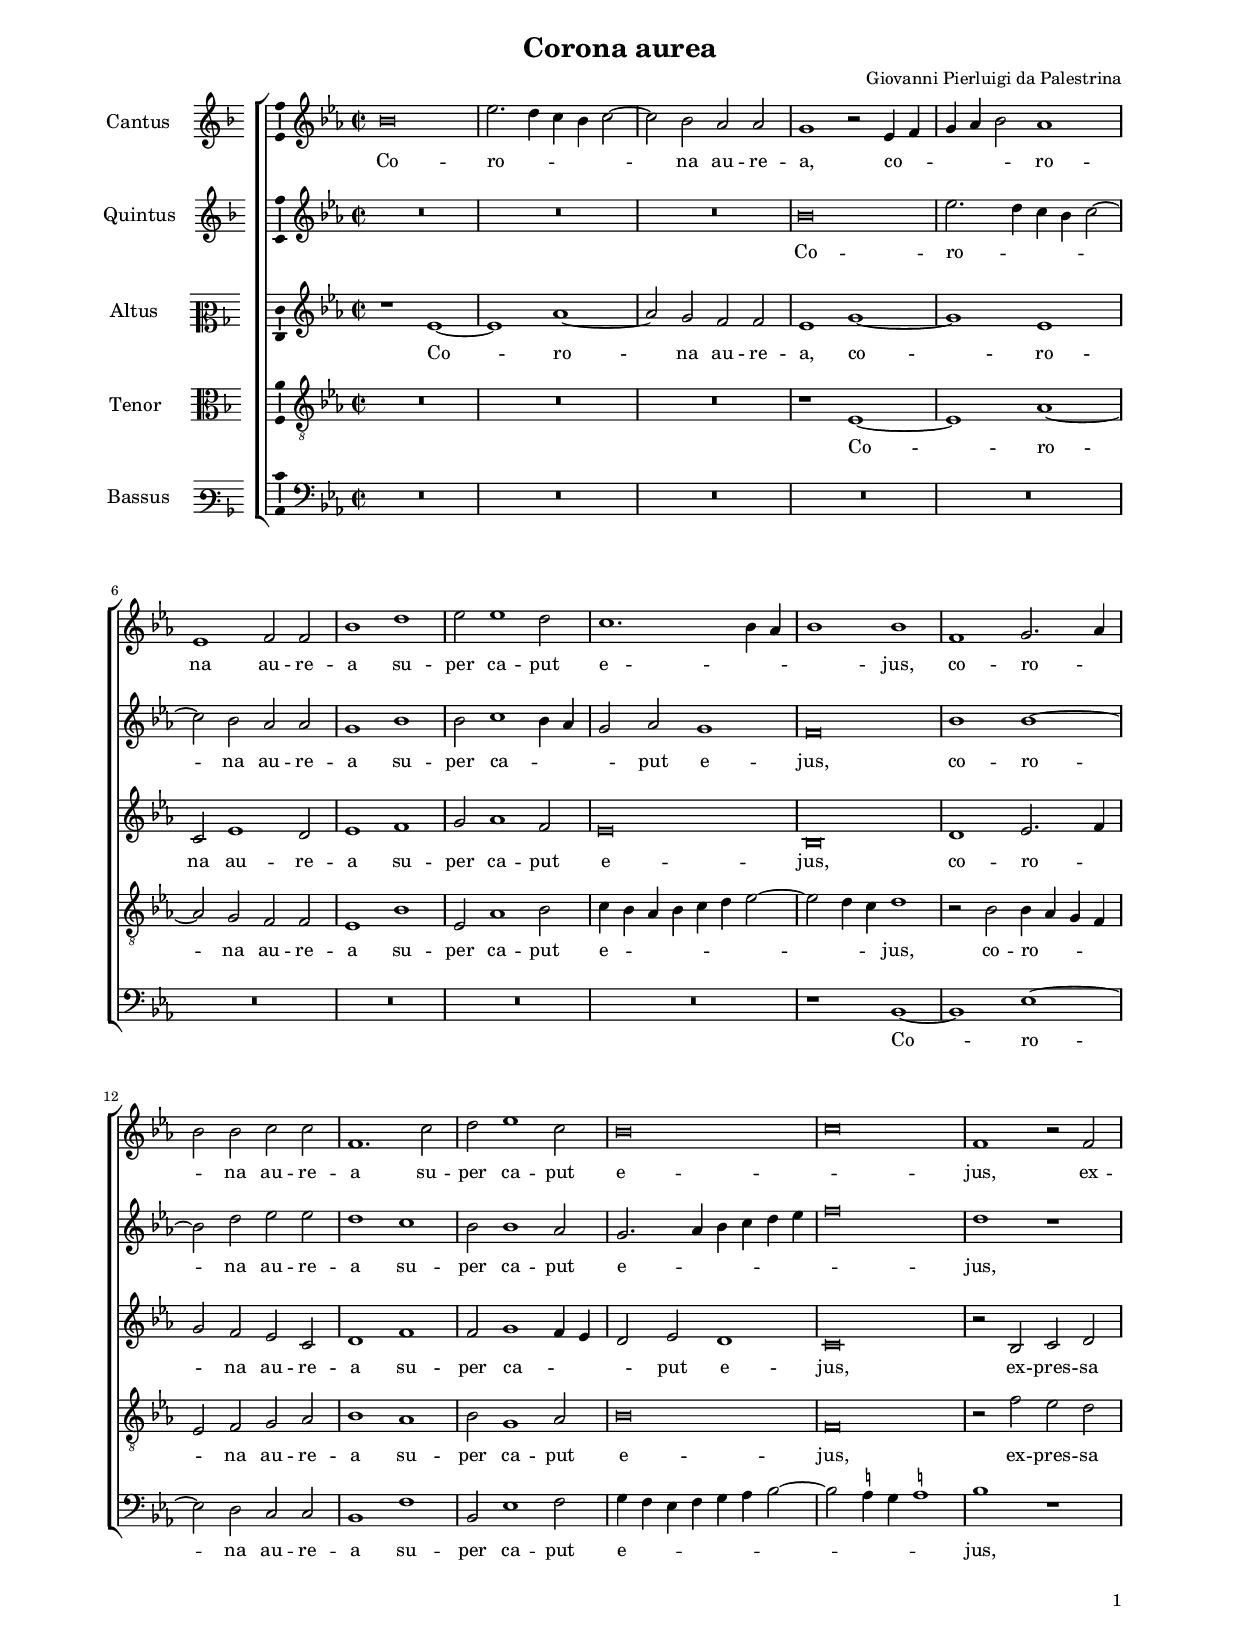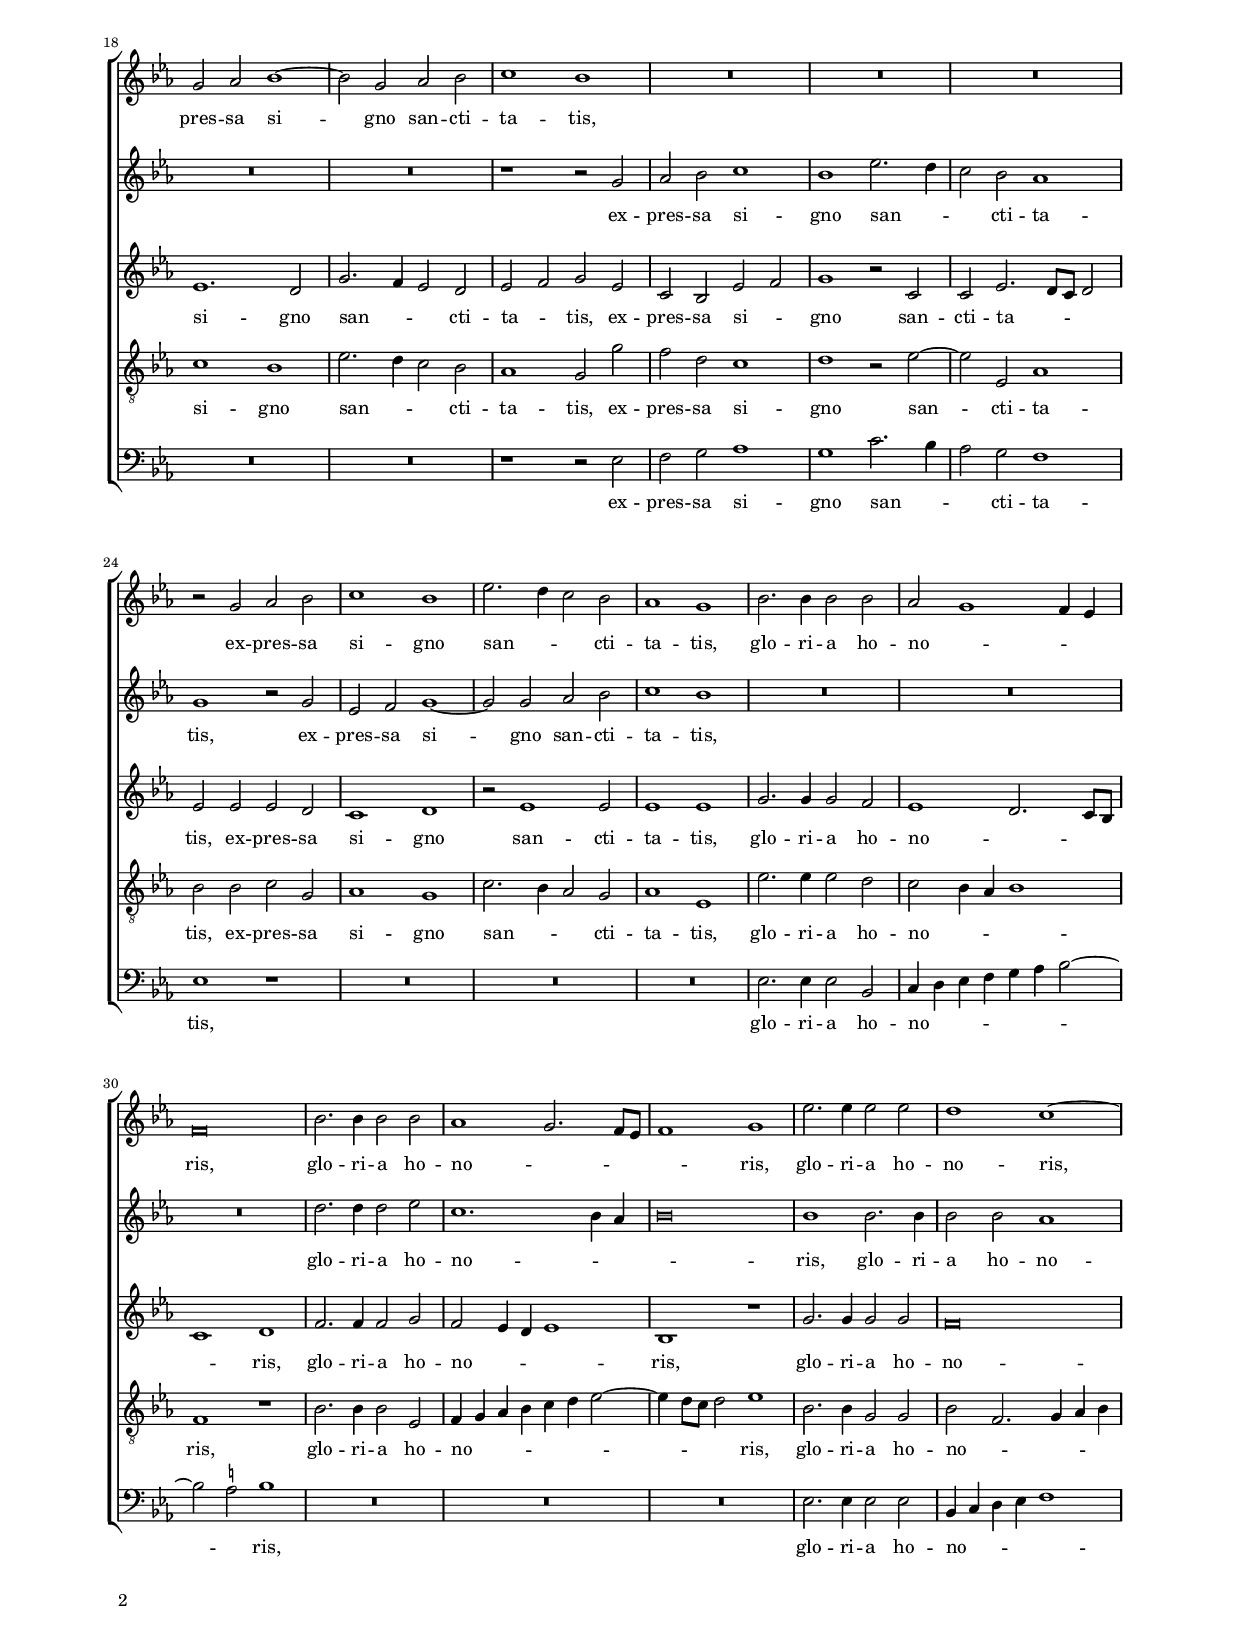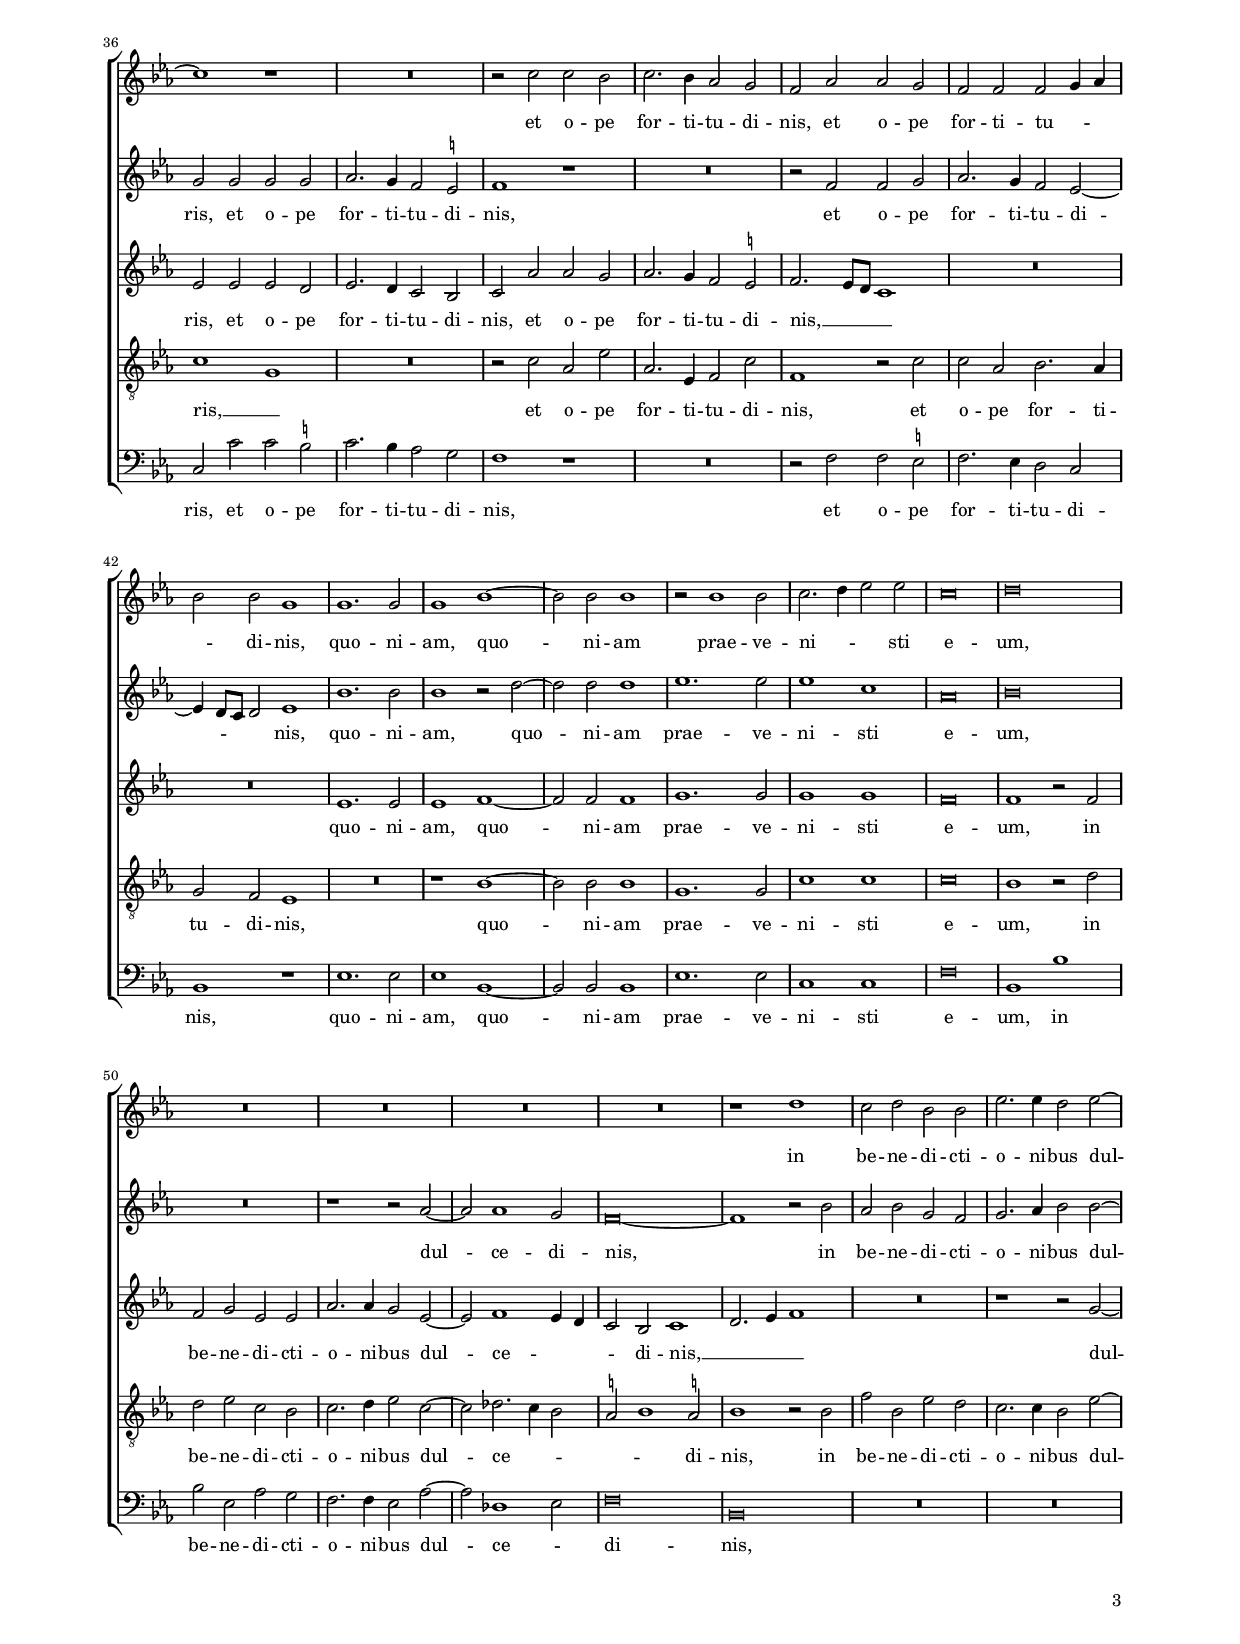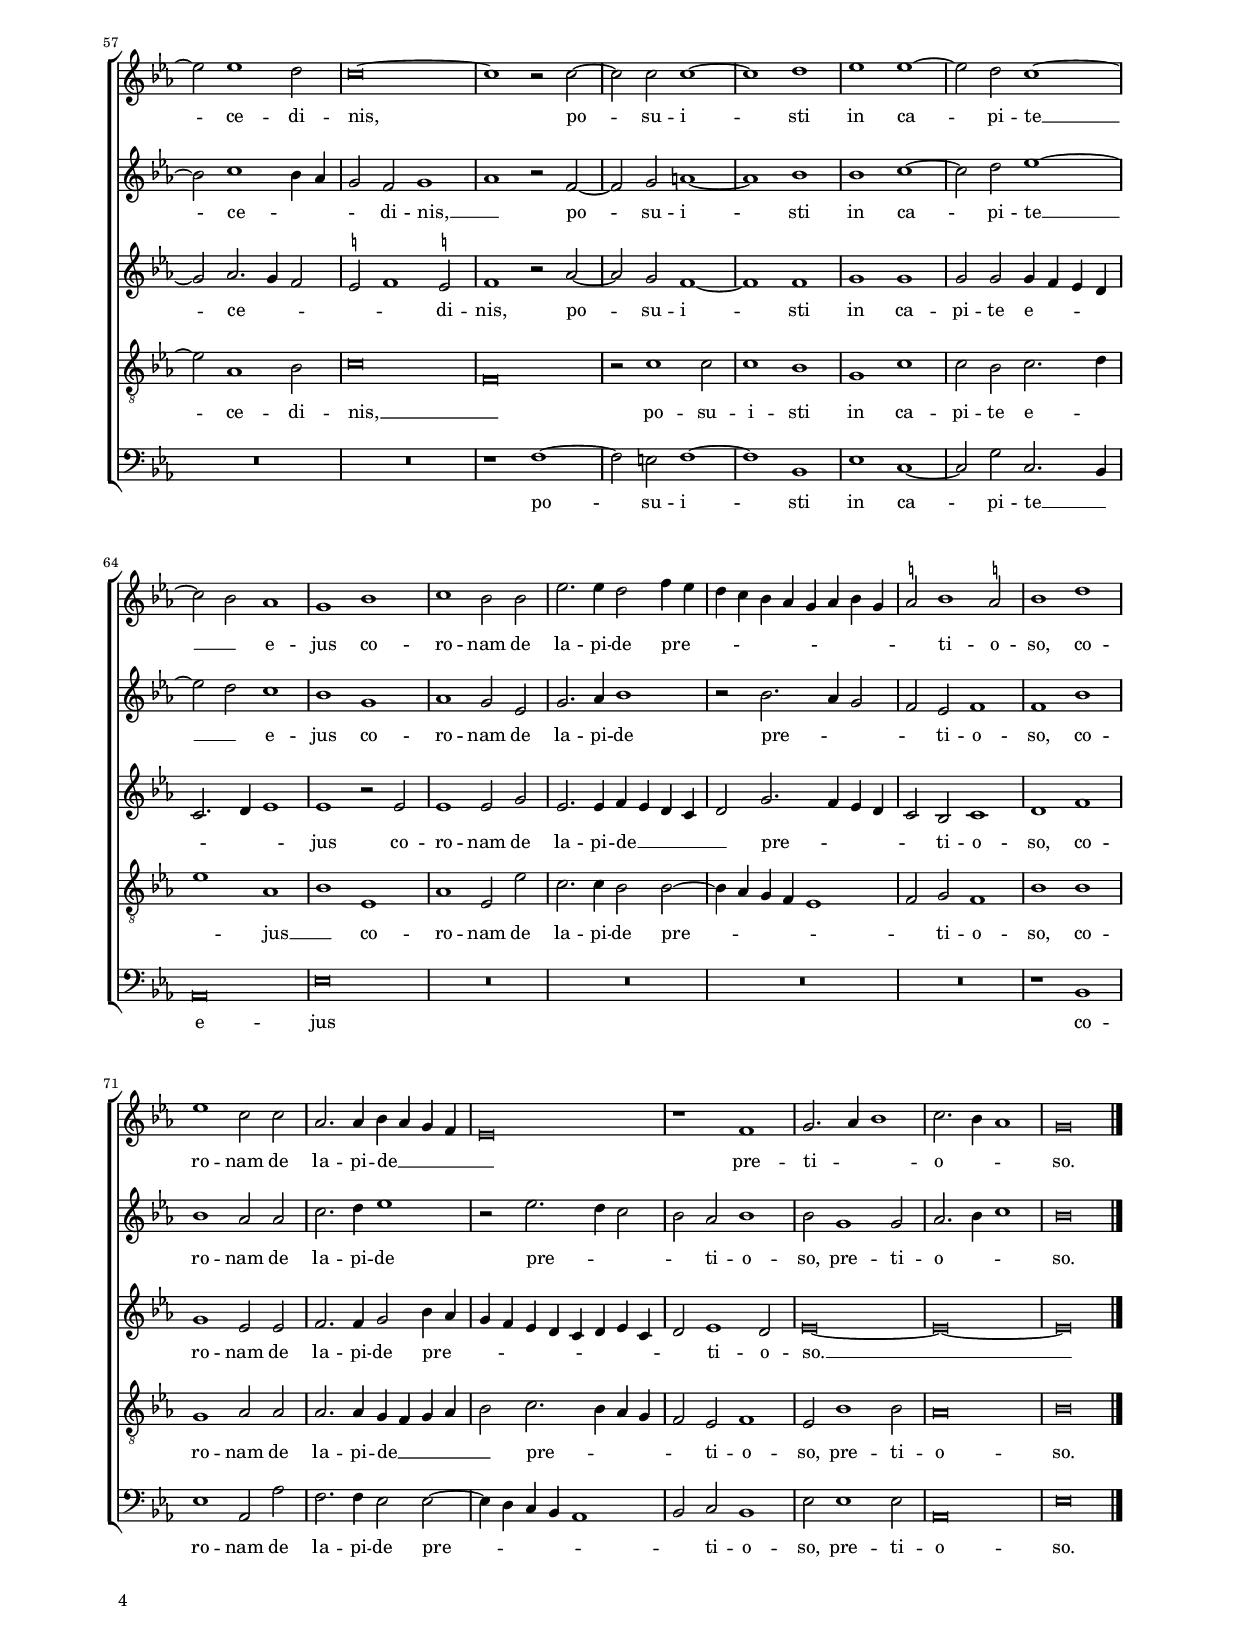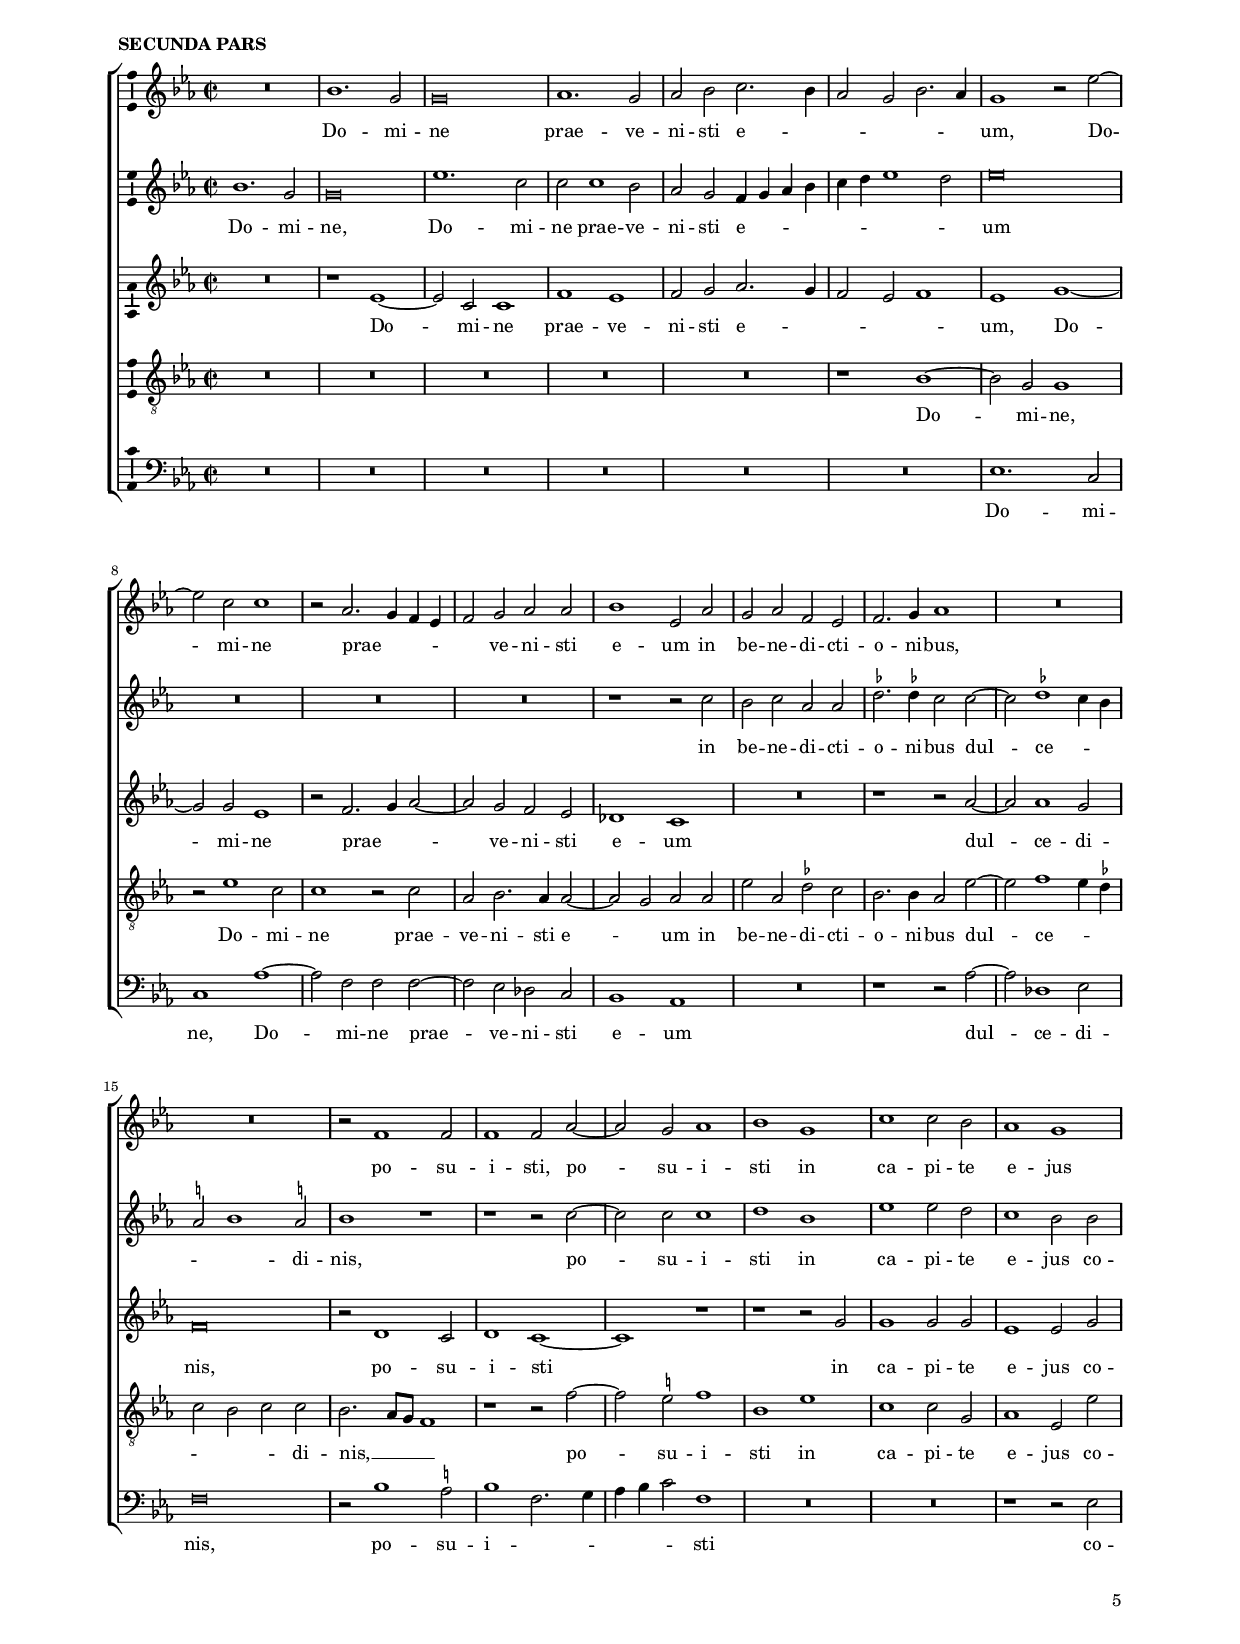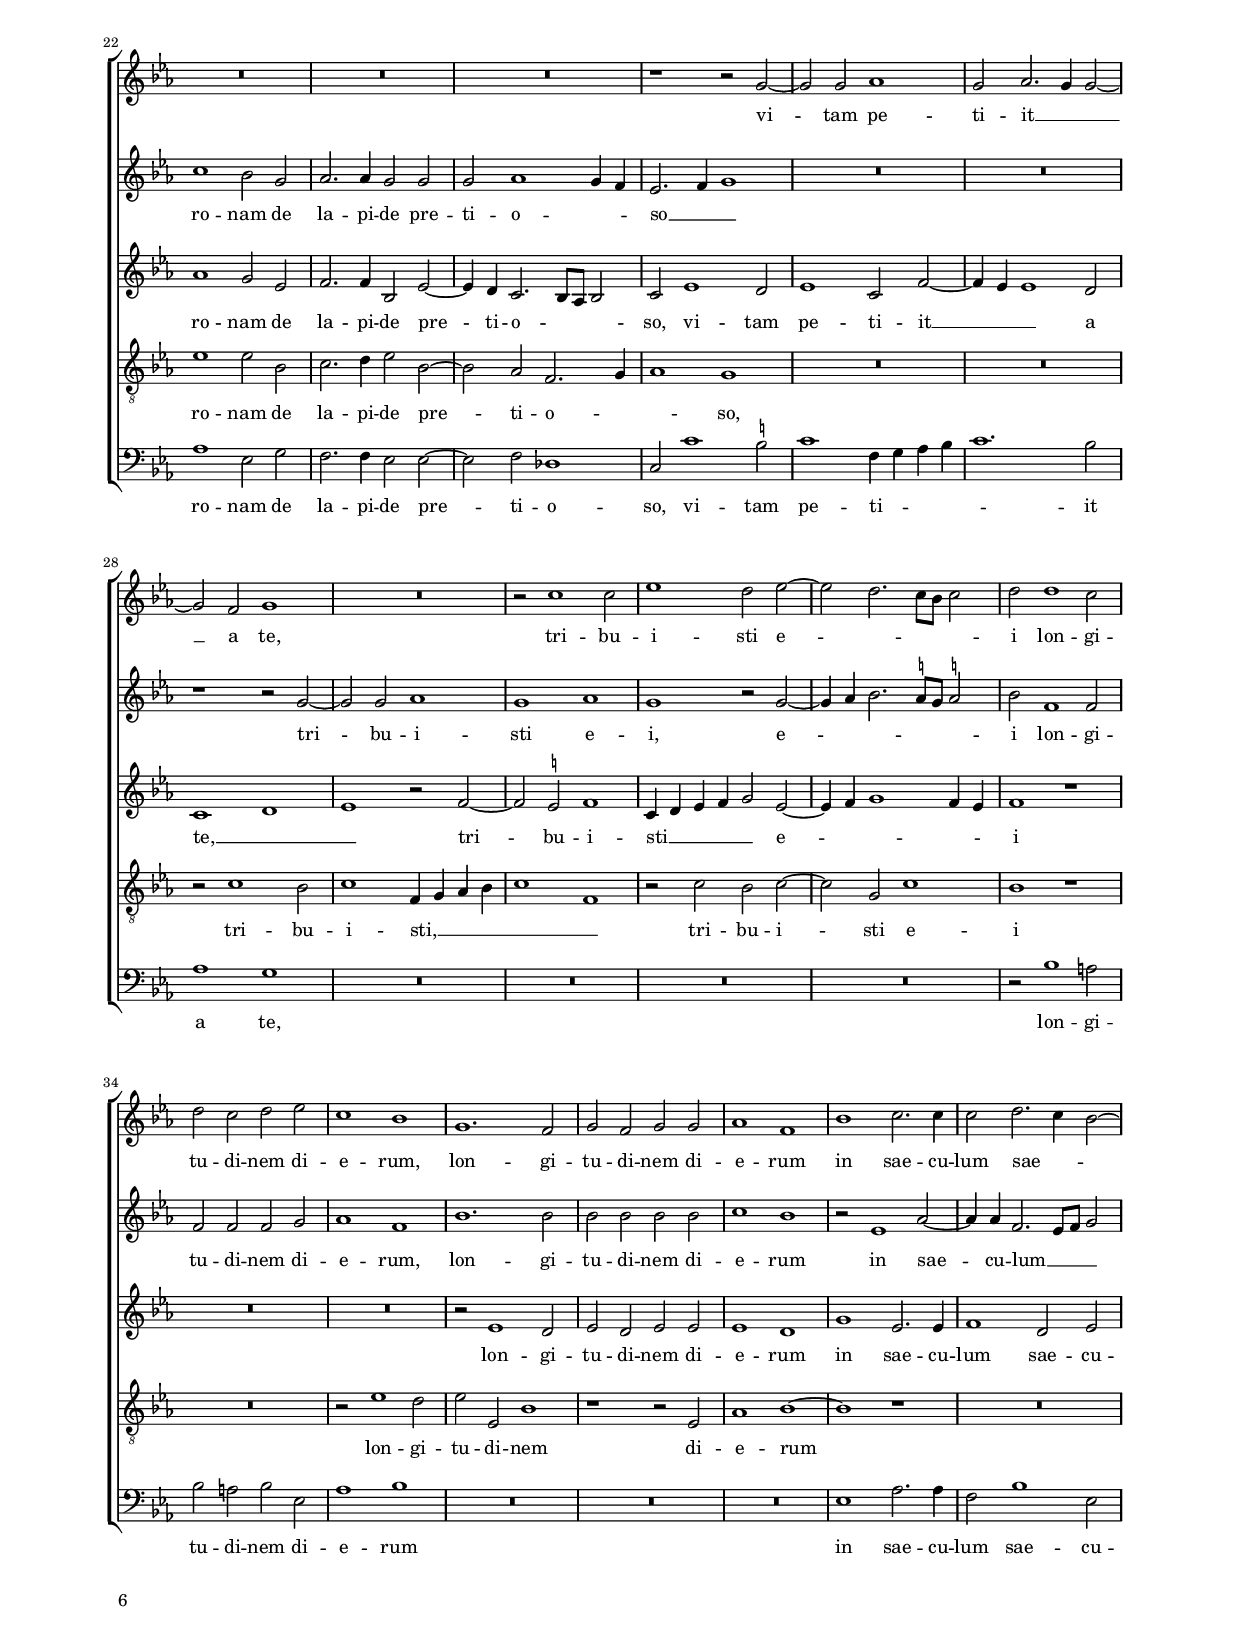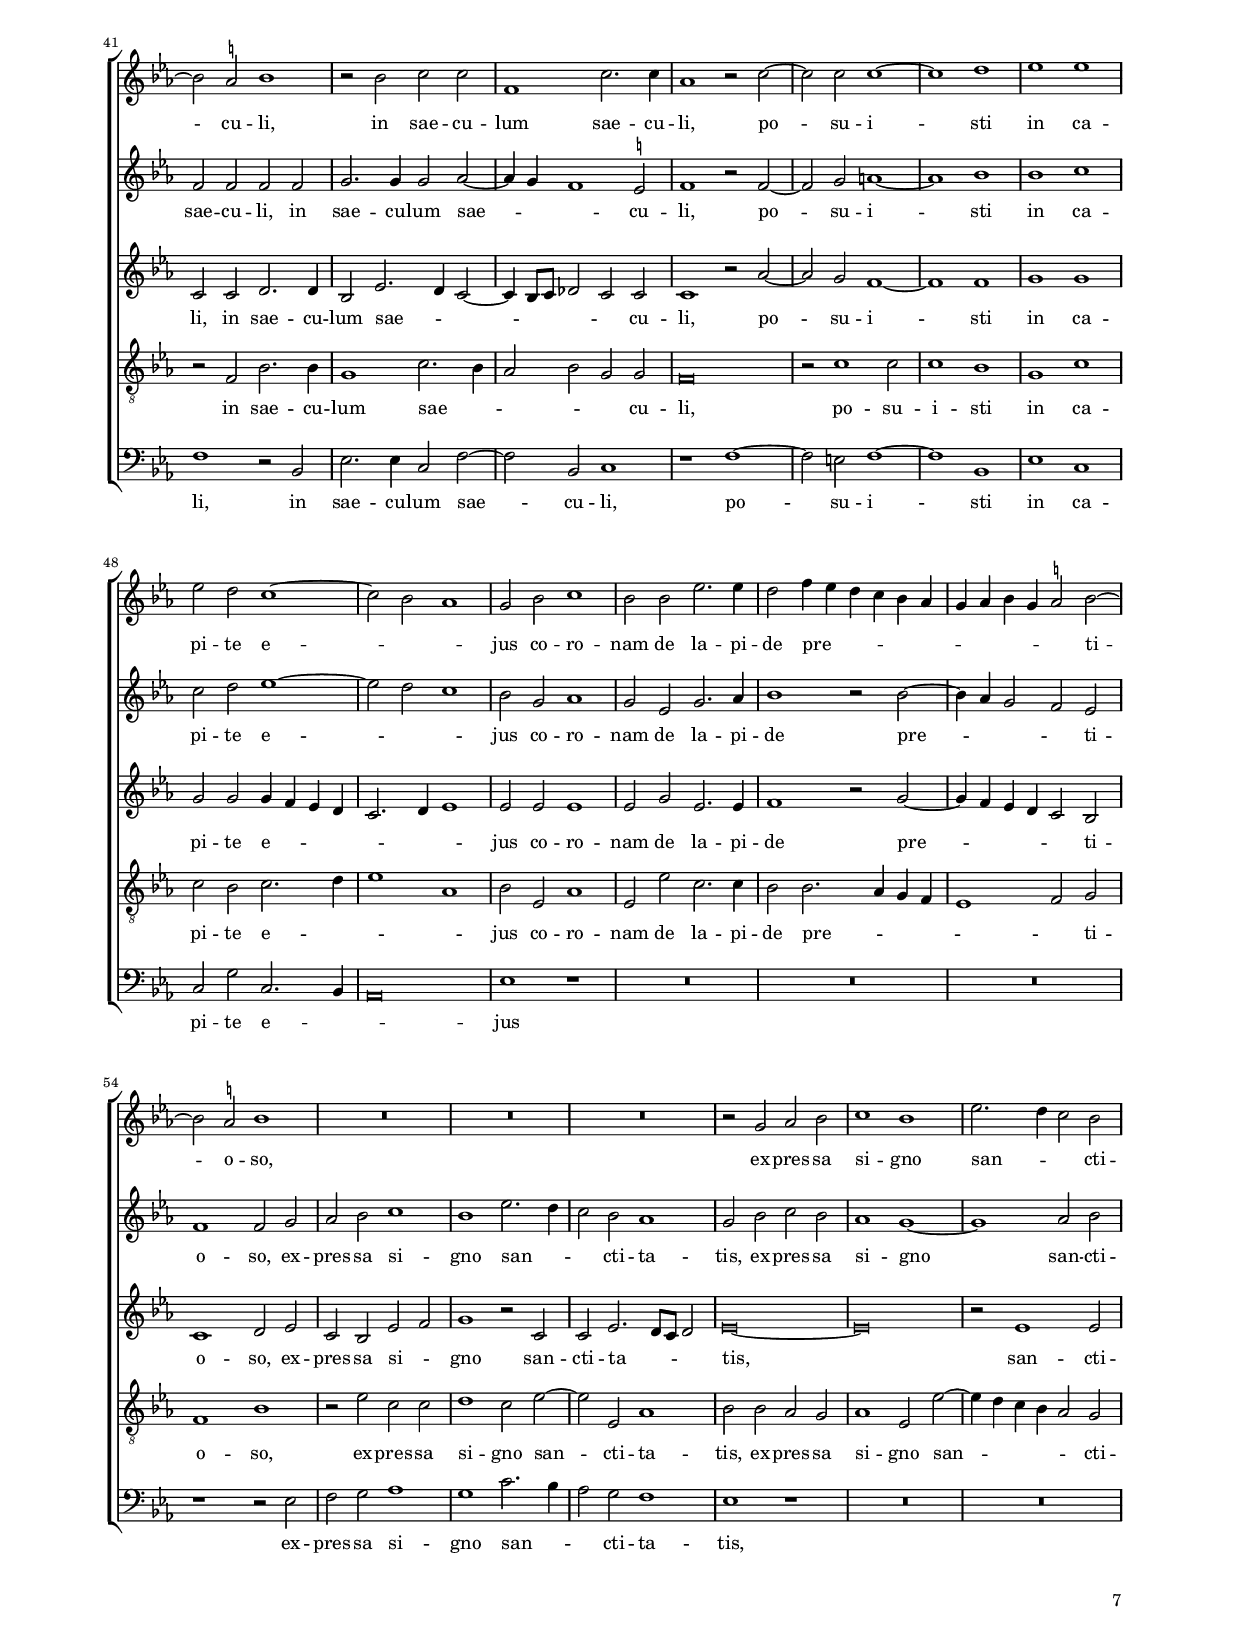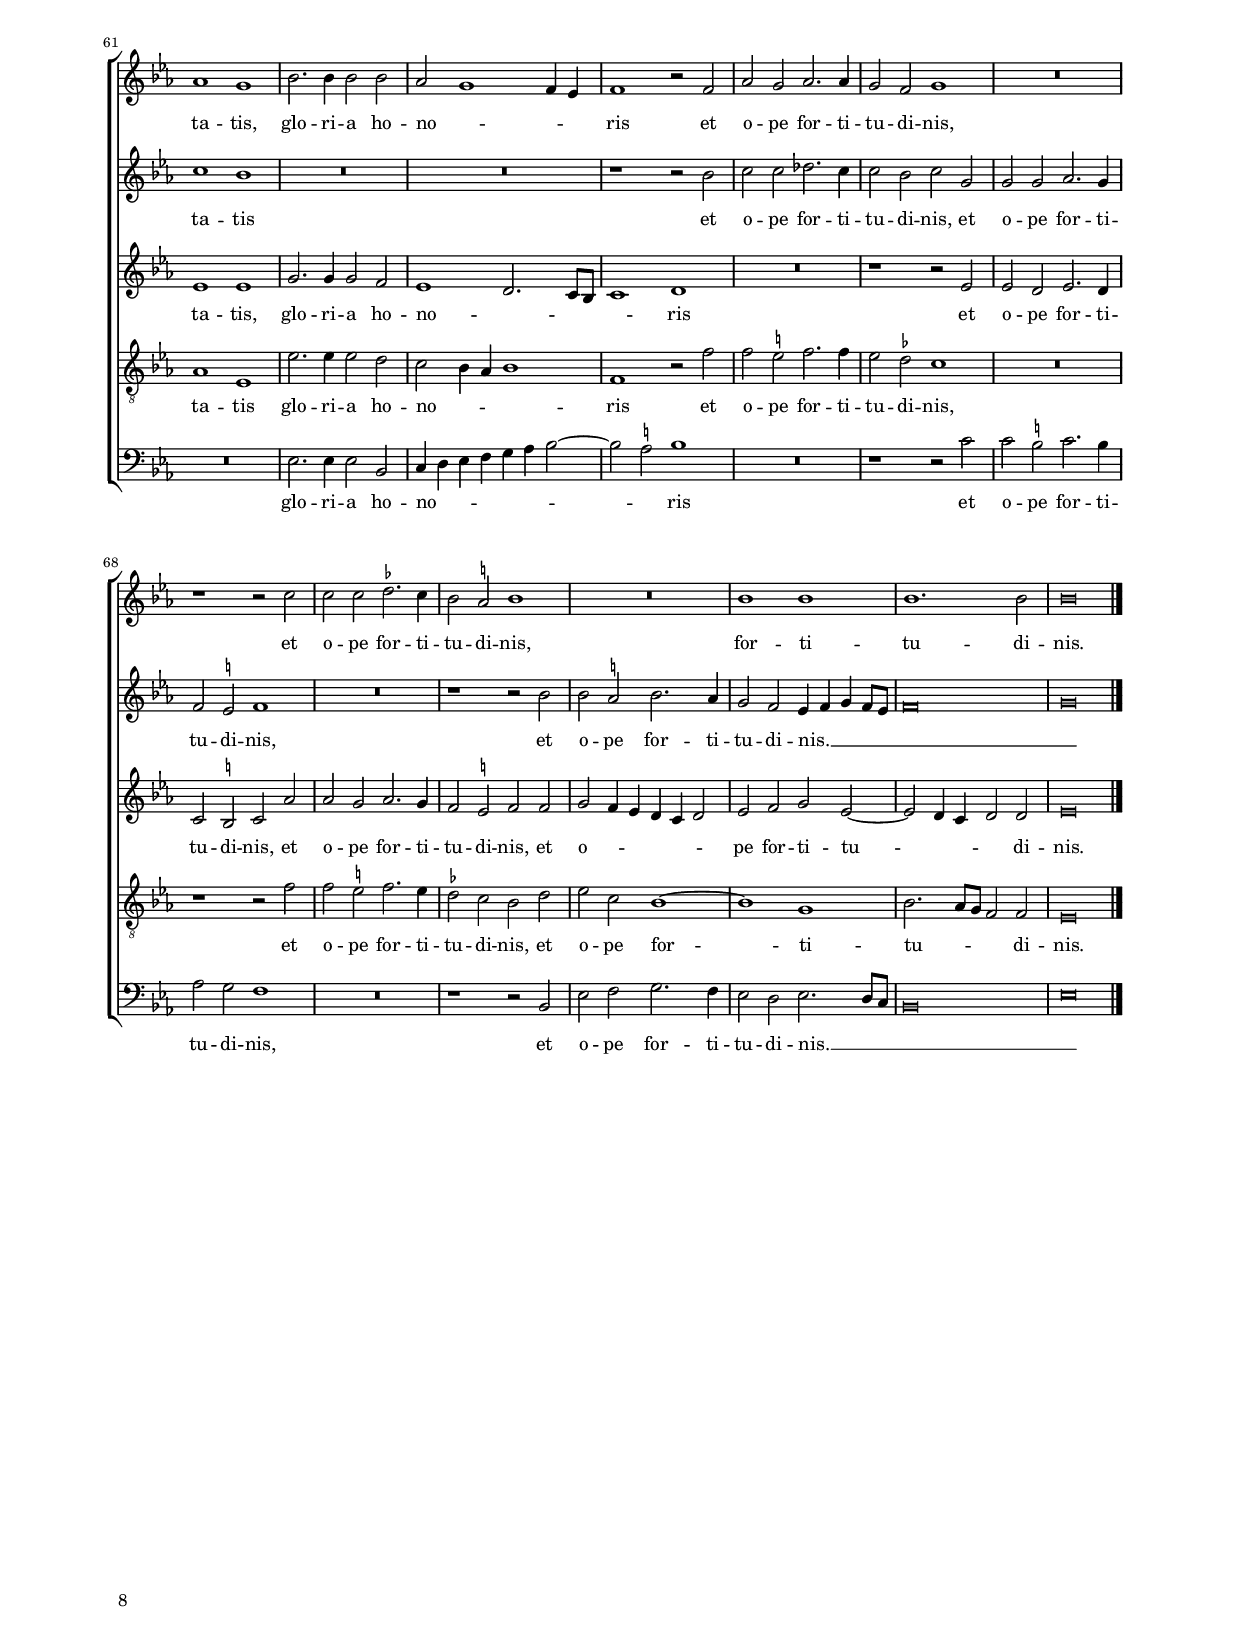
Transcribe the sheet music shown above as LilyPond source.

\header
{
  title="Corona aurea"
  composer="Giovanni Pierluigi da Palestrina"
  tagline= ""
}

\version "2.20.0"
\language deutsch
#(set-global-staff-size 15)
% #(set-default-paper-size "letter")
#(ly:set-option 'point-and-click #f)

	
	ficta = { \once \set suggestAccidentals = ##t }
	
	forget = #(define-music-function (music) (ly:music?) #{
		\accidentalStyle forget
		$music
		\accidentalStyle default
		#})

    

\paper
	{
	top-margin = 1.8 \cm
	bottom-margin = 1.2 \cm
	left-margin = 2 \cm
	right-margin = 2 \cm
	ragged-bottom = ##f
	ragged-last-bottom = ##t
	print-page-number = ##f
	score-system-spacing = #'((basic-distance . 16) (minimum-distance . 14) (padding . 5) (strechability . 150))
	system-system-spacing = #'((basic-distance . 16) (minimum-distance . 14) (padding . 5) (strechability . 150))
    oddFooterMarkup=\markup   \fill-line { "" \fromproperty #'page:page-number-string }
    evenFooterMarkup=\markup  \fill-line { \fromproperty #'page:page-number-string "" }
    last-bottom-spacing = #'((basic-distance . 12) (minimum-distance . 7) (padding . 4))
%	systems-per-page = 3
%	page-count = 6
%	min-systems-per-page = 3
	}

global = {
    % \set Staff.autoBeaming = ##f
	\key f \major
	\time 2/2 \set Score.measureLength = #(ly:make-moment 2/1)
    \set Score.tempoHideNote = ##t
    \tempo 2 = 90
    \skip 1*2*77 \bar "|."
	}
	

incipitcantus = \markup { \score {
	{
	\set Staff.instrumentName = \markup { \fontsize #1 "Cantus" }
	\key f \major
	\clef violin
	s4 \bar ""
	}
	\layout  {
	raggedright = ##t
	indent = 1.8 \cm
	line-width = 2.5 \cm
	\context { \Staff \remove Time_signature_engraver }
	\override Staff.Clef.Y-extent = #'(0 . 0)
	}} \hspace #1 }

    
incipitquintus = \markup { \score {
	{
	\set Staff.instrumentName = \markup { \fontsize #1 "Quintus" }
	\key f \major
	\clef violin
	s4 \bar ""
	}
	\layout  {
	raggedright = ##t
	indent = 1.8 \cm
	line-width = 2.5 \cm
	\context { \Staff \remove Time_signature_engraver }
	\override Staff.Clef.Y-extent = #'(0 . 0)
	}} \hspace #1 }      
      
      
incipitaltus = \markup { \score {
	{
	\set Staff.instrumentName = \markup { \fontsize #1 "Altus" }
	\key f \major
	\clef mezzosoprano
	s4 \bar ""
	}
	\layout  {
	raggedright = ##t
	indent = 1.8 \cm
	line-width = 2.5 \cm
	\context { \Staff \remove Time_signature_engraver }
	\override Staff.Clef.Y-extent = #'(0 . 0)
	}} \hspace #1 }


incipittenor = \markup { \score {
	{
	\set Staff.instrumentName = \markup { \fontsize #1 "Tenor" }
	\key f \major
	\clef alto
	s4 \bar ""
	}
	\layout  {
	raggedright = ##t
	indent = 1.8 \cm
	line-width = 2.5 \cm
	\context { \Staff \remove Time_signature_engraver }
	\override Staff.Clef.Y-extent = #'(0 . 0)
	}} \hspace #1 }
      
      
incipitbassus = \markup { \score {
	{
	\set Staff.instrumentName = \markup { \fontsize #1 "Bassus" }
	\key f \major
	\clef varbaritone
	s4 \bar ""
	}
	\layout  {
	raggedright = ##t
	indent = 1.8 \cm
	line-width = 2.5 \cm
	\context { \Staff \remove Time_signature_engraver }
	\override Staff.Clef.Y-extent = #'(0 . 0)
	}} \hspace #1 }


cantus =  \relative c''
	{
	c\breve
	f2. e4 d c d2~
	d2 c b b
	a1 r2 f4 g
%5
	a4 b c2 b1 |
	f1 g2 g
	c1 e
	f2 f1 e2
	d1. c4 b
%10
	c1 c |
	g1 a2. b4
	c2 c d d
	g,1. d'2
	e2 f1 d2
%15
	c\breve |
	d\breve
	g,1 r2 g
	a2 b c1~
	c2 a b c
%20
	d1 c |
	R\breve
	R\breve
	R\breve
	r2 a b c
%25
	d1 c |
	f2. e4 d2 c
	b1 a
	c2. c4 c2 c
	b2 a1 g4 f
%30
	g\breve |
	c2. c4 c2 c
	b1 a2. g8 f
	g1 a
	f'2. f4 f2 f
%35
	e1 d~ |
	d1 r
	R\breve
	r2 d d c
	d2. c4 b2 a
%40
	g2 b b a |
	g2 g g a4 b
	c2 c a1
	a1. a2
	a1 c~
%45
	c2 c c1 |
	r2 c1 c2
	d2. e4 f2 f
	d\breve
	e\breve
%50
	R\breve |
	R\breve
	R\breve
	R\breve
	r1 e
%55
	d2 e c c |
	f2. f4 e2 f~
	f2 f1 e2
	d\breve~
	d1 r2 d~
%60
	d2 d d1~ |
	d1 e
	f1 f~
	f2 e d1~
	d2 c b1
%65
	a1 c |
	d1 c2 c
	f2. f4 e2 g4 f
	e4 d c b a b c a
	\ficta h2 c1 \ficta h!2
%70
	c1 e |
	f1 d2 d
	b2. b4 c b a g
	f\breve
	r1 g
%75
	a2. b4 c1 |
	d2. c4 b1
	a\breve |
	}


quintus =  \relative c''
    {
	R\breve
	R\breve
	R\breve
	c\breve
%5
	f2. e4 d c d2~ |
	d2 c b b
	a1 c
	c2 d1 c4 b
	a2 b a1
%10
	g\breve |
	c1 c~
	c2 e f f
	e1 d
	c2 c1 b2
%15
	a2. b4 c d e f |
	g\breve
	e1 r
	R\breve
	R\breve
%20
	r1 r2 a, |
	b2 c d1
	c1 f2. e4
	d2 c b1
	a1 r2 a
%25
	f2 g a1~ |
	a2 a b c
	d1 c
	R\breve
	R\breve
%30
	R\breve |
	e2. e4 e2 f
	d1. c4 b
	c\breve
	c1 c2. c4
%35
	c2 c b1 |
	a2 a a a
	b2. a4 g2 \ficta fis
	g1 r
	R\breve
%40
	r2 g g a |
	b2. a4 g2 f~
	f4 e8 d e2 f1
	c'1. c2
	c1 r2 e~
%45
	e2 e e1 |
	f1. f2
	f1 d
	b\breve
	c\breve
%50
	R\breve |
	r1 r2 b~
	b2 b1 a2
	g\breve~
	g1 r2 c
%55
	b c a g |
	 a2. b4 c2 c~
	c2 d1 c4 b
	a2 g a1
	b1 r2 g~
%60
	g2 a h1~ |
	h1 c
	c1 d~
	d2 e f1~
	f2 e d1
%65
	c1 a |
	b1 a2 f
	a2. b4 c1
	r2 c2. b4 a2
	g2 f g1
%70
	g1 c |
	c1 b2 b
	d2. e4 f1
	r2 f2. e4 d2
	c2 b c1
%75
	c2 a1 a2 |
	b2. c4 d1
	c\breve |
	}


altus =  \relative c'
	{
	r1 f~
	f1 b~
	b2 a g g
	f1 a~
%5
	a1 f |
	d2 f1 e2
	f1 g
	a2 b1 g2
	f\breve
%10
	c\breve |
	e1 f2. g4
	a2 g f d
	e1 g
	g2 a1 g4 f
%15
	e2 f e1 |
	d\breve
	r2 c d e
	f1. e2
	a2. g4 f2 e
%20
	f2 g a f |
	d2 c f g
	a1 r2 d,
	d2 f2. e8 d e2
	f2 f f e
%25
	d1 e |
	r2 f1 f2
	f1 f
	a2. a4 a2 g
	f1 e2. d8 c
%30
	d1 e |
	g2. g4 g2 a
	g2 f4 e f1
	c1 r
	a'2. a4 a2 a
%35
	g\breve |
	f2 f f e
	f2. e4 d2 c
	d2 b' b a
	b2. a4 g2 \ficta fis
%40
	g2. f8 e d1 |
	R\breve
	R\breve
	f1. f2
	f1 g~
%45
	g2 g g1 |
	a1. a2
	a1 a
	g\breve
	g1 r2 g
%50
	g2 a f f |
	b2. b4 a2 f~
	f2 g1 f4 e
	d2 c d1
	e2. f4 g1
%55
	R\breve |
	r1 r2 a~
	a2 b2. a4 g2
	\ficta fis2 g1 \ficta fis!2
	g1 r2 b~
%60
	b2 a g1~ |
	g1 g
	a1 a
	a2 a a4 g f e
	d2. e4 f1
%65
	f1 r2 f |
	f1 f2 a
	f2. f4 g f e d
	e2 a2. g4 f e
	d2 c d1
%70
	e1 g |
	a1 f2 f
	g2. g4 a2 c4 b
	a4 g f e d e f d
	e2 f1 e2
%75
	f\breve~ |
	f\breve~
	f\breve |
	}


tenor  =  \relative c'
	{
	R\breve
	R\breve
	R\breve
	r1 f,~
%5
	f1 b~ |
	b2 a g g
	f1 c'
	f,2 b1 c2
	d4 c b c d e f2~
%10
	f2 e4 d e1 |
	r2 c c4 b a g
	f2 g a b
	c1 b
	c2 a1 b2
%15
	c\breve |
	g\breve
	r2 g' f e
	d1 c
	f2. e4 d2 c
%20
	b1 a2 a' |
	g2 e d1
	e1 r2 f~
	f2 f, b1
	c2 c d a
%25
	b1 a |
	d2. c4 b2 a
	b1 f
	f'2. f4 f2 e
	d2 c4 b c1
%30
	g1 r |
	c2. c4 c2 f,
	g4 a b c d e f2~
	f4 e8 d e2 f1
	c2. c4 a2 a
%35
	c2 g2. a4 b c |
	d1 a
	R\breve
	r2 d b f'
	b,2. f4 g2 d'
%40
	g,1 r2 d' |
	d2 b c2. b4
	a2 g f1
	R\breve
	r1 c'~
%45
	c2 c c1 |
	a1. a2
	d1 d
	d\breve
	c1 r2 e
%50
	e2 f d c |
	d2. e4 f2 d~
	d2 es2. d4 c2
	\ficta h2 c1 \ficta h!2
	c1 r2 c
%55
	g'2 c, f e |
	d2. d4 c2 f~
	f2 b,1 c2
	d\breve
	g,\breve
%60
	r2 d'1 d2 |
	d1 c
	a1 d
	d2 c d2. e4
	f1 b,
%65
	c1 f, |
	b1 f2 f'
	d2. d4 c2 c~
	c4 b a g f1
	g2 a g1
%70
	c1 c |
	a1 b2 b
	b2. b4 a g a b
	c2 d2. c4 b a
	g2 f g1
%75
	f2 c'1 c2 |
	b\breve
	c\breve |
	}


bassus  =  \relative c
	{
	R\breve
	R\breve
	R\breve
	R\breve
%5
	R\breve |
	R\breve
	R\breve
	R\breve
	R\breve
%10
	r1 c~ |
	c1 f~
	f2 e d d
	c1 g'
	c,2 f1 g2
%15
	a4 g f g a b c2~ |
	c2 \ficta h4 a \ficta h!1
	c1 r
	R\breve
	R\breve
%20
	r1 r2 f, |
	g2 a b1
	a1 d2. c4
	b2 a g1
	f1 r
%25
	R\breve |
	R\breve
	R\breve
	f2. f4 f2 c
	d4 e f g a b c2~
%30
	c2 \ficta h c1 |
	R\breve
	R\breve
	R\breve
	f,2. f4 f2 f
%35
	c4 d e f g1 |
	d2 d' d \ficta cis
	d2. c4 b2 a
	g1 r
	R\breve
%40
	r2 g g \ficta fis |
	g2. f4 e2 d
	c1 r
	f1. f2
	f1 c~
%45
	c2 c c1 |
	f1. f2
	d1 d
	g\breve
	c,1 c'
%50
	c2 f, b a |
	g2. g4 f2 b~
	b2 es,1 f2
	g\breve
	c,\breve
%55
	R\breve |
	R\breve
	R\breve
	R\breve
	r1 g'~
%60
	g2 fis g1~ |
	g1 c,
	f1 d~
	d2 a' d,2. c4
	b\breve
%65
	f'\breve |
	R\breve
	R\breve
	R\breve
	R\breve
%70
	r1 c |
	f1 b,2 b'
	g2. g4 f2 f~
	f4 e d c b1
	c2 d c1
%75
	f2 f1 f2 |
	b,\breve
	f'\breve |
	}


lyricscantus = \lyricmode {
	Co -- ro -- _ _ _ _ na au -- re -- a,
    co -- _ _ _ _ ro -- na au -- re -- a
    su -- per ca -- put e -- _ _ _ jus,
    co -- ro -- _ _ na au -- re -- a
    su -- per ca -- put e -- _ jus,
    ex -- pres -- sa si -- gno san -- cti -- ta -- tis,
    ex -- pres -- sa si -- gno san -- _ _ cti -- ta -- tis,
    glo -- ri -- a ho -- no -- _ _ _ ris,
    glo -- ri -- a ho -- no -- _ _ _ _ ris,
    glo -- ri -- a ho -- no -- ris,
    et o -- pe for -- ti -- tu -- di -- nis,
    et o -- pe for -- ti -- tu -- _ _ _ di -- nis,
    quo -- ni -- am,
    quo -- ni -- am
    prae -- ve -- ni -- _ _ sti e -- um,
    in be -- ne -- di -- cti -- o -- ni -- bus dul -- ce -- di -- nis,
    po -- su -- i -- sti in ca -- pi -- te __ _ e -- jus 
    co -- ro -- nam de la -- pi -- de pre -- _ _ _ _ _ _ _ _ _ _ ti -- o -- so,
    co -- ro -- nam de la -- pi -- de __ _ _ _ _ pre -- ti -- _ _ o -- _ _ so.
	}


lyricsquintus = \lyricmode {
	Co -- ro -- _ _ _ _ na au -- re -- a
    su -- per ca -- _ _ _ put e -- jus,
    co -- ro -- na au -- re -- a
    su -- per ca -- put e -- _ _ _ _ _ _ jus,
    ex -- pres -- sa si -- gno san -- _ _ cti -- ta -- tis,
    ex -- pres -- sa si -- gno san -- cti -- ta -- tis,
    glo -- ri -- a ho -- no -- _ _ _ ris,
    glo -- ri -- a ho -- no -- ris,
    et o -- pe for -- ti -- tu -- di -- nis,
    et o -- pe for -- ti -- tu -- di -- _ _ _ nis,
    quo -- ni -- am,
    quo -- ni -- am
    prae -- ve -- ni -- sti e -- um,
    dul -- ce -- di -- nis,
    in be -- ne -- di -- cti -- o -- ni -- bus dul -- ce -- _ _ _ di -- nis, __ _
    po -- su -- i -- sti in ca -- pi -- te __ _ e -- jus 
    co -- ro -- nam de la -- pi -- de pre -- _ _ _ ti -- o -- so,
    co -- ro -- nam de la -- pi -- de pre -- _ _ _ ti -- o -- so,
    pre -- ti -- o -- _ _ so.
	}


lyricsaltus = \lyricmode {
	Co -- ro -- na au -- re -- a,
    co -- ro -- na au -- re -- a
    su -- per ca -- put e -- jus,
    co -- ro -- _ _ na au -- re -- a
    su -- per ca -- _ _ _ put e -- jus,
    ex -- pres -- sa si -- gno san -- _ _ cti -- ta -- _ tis,
    ex -- pres -- sa si -- _ gno san -- cti -- ta -- _ _ _ tis,
    ex -- pres -- sa si -- gno san -- cti -- ta -- tis,
    glo -- ri -- a ho -- no -- _ _ _ _ ris,
    glo -- ri -- a ho -- no -- _ _ _ ris,
    glo -- ri -- a ho -- no -- ris,
    et o -- pe for -- ti -- tu -- di -- nis,
    et o -- pe for -- ti -- tu -- di -- nis, __ _ _ _
    quo -- ni -- am,
    quo -- ni -- am
    prae -- ve -- ni -- sti e -- um,
    in be -- ne -- di -- cti -- o -- ni -- bus dul -- ce -- _ _ _ di -- nis, __ _ _ _
    dul -- ce -- _ _ _ _ di -- nis,
    po -- su -- i -- sti in ca -- pi -- te e -- _ _ _ _ _ _ jus 
    co -- ro -- nam de la -- pi -- de __ _ _ _ _ pre -- _ _ _ _ ti -- o -- so,
    co -- ro -- nam de la -- pi -- de pre -- _ _ _ _ _ _ _ _ _ _ ti -- o -- so. __
	}


lyricstenor = \lyricmode {
	Co -- ro -- na au -- re -- a
    su -- per ca -- put e -- _ _ _ _ _ _ _ _ jus,
    co -- ro -- _ _ _ _ na au -- re -- a
    su -- per ca -- put e -- jus,
    ex -- pres -- sa si -- gno san -- _ _ cti -- ta -- tis,
    ex -- pres -- sa si -- gno san -- cti -- ta -- tis,
    ex -- pres -- sa si -- gno san -- _ _ cti -- ta -- tis,
    glo -- ri -- a ho -- no -- _ _ _ ris,
    glo -- ri -- a ho -- no -- _ _ _ _ _ _ _ _ _ ris,
    glo -- ri -- a ho -- no -- _ _ _ _ ris, __ _ 
    et o -- pe for -- ti -- tu -- di -- nis,
    et o -- pe for -- ti -- tu -- di -- nis,
    quo -- ni -- am
    prae -- ve -- ni -- sti e -- um,
    in be -- ne -- di -- cti -- o -- ni -- bus dul -- ce -- _ _ _ _ di -- nis,
    in be -- ne -- di -- cti -- o -- ni -- bus dul -- ce -- di -- nis, __ _
    po -- su -- i -- sti in ca -- pi -- te e -- _ _ jus __ _
    co -- ro -- nam de la -- pi -- de pre -- _ _ _ _ _ ti -- o -- so,
    co -- ro -- nam de la -- pi -- de __ _ _ _ _ pre -- _ _ _ _ ti -- o -- so,
    pre -- ti -- o -- so.
	}


lyricsbassus = \lyricmode {
	Co -- ro -- na au -- re -- a
    su -- per ca -- put e -- _ _ _ _ _ _ _ _ _ jus,
    ex -- pres -- sa si -- gno san -- _ _ cti -- ta -- tis,
    glo -- ri -- a ho -- no -- _ _ _ _ _ _ _ ris,
    glo -- ri -- a ho -- no -- _ _ _ _ ris,
    et o -- pe for -- ti -- tu -- di -- nis,
    et o -- pe for -- ti -- tu -- di -- nis,
    quo -- ni -- am,
    quo -- ni -- am
    prae -- ve -- ni -- sti e -- um,
    in be -- ne -- di -- cti -- o -- ni -- bus dul -- ce -- _ di -- nis,
    po -- su -- i -- sti in ca -- pi -- te __ _ e -- jus 
    co -- ro -- nam de la -- pi -- de pre -- _ _ _ _ _ ti -- o -- so,
    pre -- ti -- o -- so.
	}


\score
{  
	\transpose c b, {
	\new ChoirStaff \with { \override StaffGrouper.staff-staff-spacing.basic-distance = #12 }
	<<

	\new Staff << \global
	\new Voice="v1" {
		\set Staff.instrumentName=\incipitcantus
		\set Staff.midiInstrument = "reed organ"
		\clef violin
		\cantus }
	\new Lyrics \lyricsto "v1" {\lyricscantus }
	>>


	\new Staff << \global
	\new Voice="v5" {
		\set Staff.instrumentName=\incipitquintus
		\set Staff.midiInstrument = "reed organ"
		\clef violin
		\quintus}
	\new Lyrics \lyricsto "v5" {\lyricsquintus }
	>>
    

	\new Staff << \global
	\new Voice="v2" {
		\set Staff.instrumentName=\incipitaltus
		\set Staff.midiInstrument = "reed organ"
                \clef violin % "G_8"
		\altus}
	\new Lyrics \lyricsto "v2" {\lyricsaltus }
	>>


	\new Staff << \global
	\new Voice="v3" {
		\set Staff.instrumentName=\incipittenor
		\set Staff.midiInstrument = "reed organ"
		\clef "G_8"
		\tenor }
	\new Lyrics \lyricsto "v3" {\lyricstenor }
	>>


	\new Staff << \global
	\new Voice="v4" {
		\set Staff.instrumentName=\incipitbassus
		\set Staff.midiInstrument = "reed organ"
		\clef bass
		\bassus }
	\new Lyrics \lyricsto "v4" {\lyricsbassus}
	>>

	>>
	} % transpose

	\layout
	{
	indent = 2.5 \cm
	\context { \Staff \override TimeSignature.break-visibility = #end-of-line-invisible }
	\context { \Lyrics \override VerticalAxisGroup.nonstaff-relatedstaff-spacing.padding = #1.4 }
%	\context { \Lyrics \override LyricText.font-size = #1 }
	\context { \Staff \consists "Ambitus_engraver" }
	\context { \Score \override BarNumber.padding = #2 }
	\context { \Voice \override NoteHead.style = #'baroque }
	}


\midi
	{
	}

}

%%%%%%%%%%%%%%%%%%%%  SECUNDA PARS %%%%%%%%%%%%%%%%%%%%


global = {
	\key f \major
	\time 2/2 \set Score.measureLength = #(ly:make-moment 2/1)
    \set Score.tempoHideNote = ##t
    \tempo 2 = 90
    \skip 1*2*74 \bar "|."
	}


cantus =  \relative c''
	{
    R\breve   
	c1. a2
	a\breve
	b1. a2
%5
	b2 c d2. c4 |
	b2 a c2. b4
	a1 r2 f'~
	f2 d d1
	r2 b2. a4 g f
%10
	g2 a b b |
	c1 f,2 b
	a2 b g f
	g2. a4 b1
	R\breve
%15
	R\breve |
	r2 g1 g2
	g1 g2 b~
	b2 a b1
	c1 a
%20
	d1 d2 c |
	b1 a
	R\breve
	R\breve
	R\breve
%25
	r1 r2 a~ |
	a2 a b1
	a2 b2. a4 a2~
	a2 g a1
	R\breve
%30
	r2 d1 d2 |
	f1 e2 f~
	f2 e2. d8 c d2
    e2 e1 d2
	e2 d e f	
%35
	d1 c |
	a1. g2
	a2 g a a
	b1 g
	c1 d2. d4
%40
	d2 e2. d4 c2~ |
	c2 \ficta h c1
	r2 c d d
	g,1 d'2. d4
	b1 r2 d~
%45
	d2 d d1~ |
	d1 e
	f1 f
	f2 e d1~
	d2 c b1
%50
	a2 c d1 |
	c2 c f2. f4
	e2 g4 f e d c b
	a4 b c a \ficta h2 c~
	c2 \ficta h c1
%55
	R\breve |
	R\breve
	R\breve
	r2 a b c
	d1 c
%60
	f2. e4 d2 c |
	b1 a
	c2. c4 c2 c
	b2 a1 g4 f
	g1 r2 g
%65
	b2 a b2. b4 |
	a2 g a1
	R\breve
	r1 r2 d
	d2 d \ficta es2. d4
%70
	c2 \ficta h c1 |
	R\breve
	c1 c
	c1. c2
	c\breve |
	}


quintus =  \relative c''
    {
	c1. a2
	a\breve
	f'1. d2
	d2 d1 c2
%5
	b2 a g4 a b c |
	d4 e f1 e2
	f\breve
	R\breve
	R\breve
%10
	R\breve |
	r1 r2 d
	c2 d b b
	\ficta es2. \ficta es!4 d2 d~
	d2 \ficta es1 d4 c
%15
	\ficta h2 c1 \ficta h!2 |
	c1 r
	r1 r2 d~
	d2 d d1
	e1 c
%20
	f1 f2 e |
	d1 c2 c
	d1 c2 a
	b2. b4 a2 a
	a2 b1 a4 g
%25
	f2. g4 a1 |
	R\breve
	R\breve
	r1 r2 a~
	a2 a b1
%30
	a1 b |
	a1 r2 a~
	a4 b c2. \ficta h8 a \ficta h!2
	c2 g1 g2
	g2 g g a
%35
	b1 g |
	c1. c2
	c2 c c c
	d1 c
	r2 f,1 b2~
%40
	b4 b g2. f8 g a2 |
	g2 g g g
	a2. a4 a2 b~
	b4 a g1 \ficta fis2
	g1 r2 g~
%45
	g2 a h1~ |
	h1 c
	c1 d
	d2 e f1~
	f2 e d1
%50
	c2 a b1 |
	a2 f a2. b4
	c1 r2 c~
	c4 b a2 g f
	g1 g2 a
%55
	b2 c d1 |
	c1 f2. e4
	d2 c b1
	a2 c d c
	b1 a~
%60
	a1 b2 c |
	d1 c
	R\breve
	R\breve
	r1 r2 c
%65
	d2 d es2. d4 |
	d2 c d a
	a2 a b2. a4
	g2 \ficta fis g1
	R\breve
%70
	r1 r2 c |
	c2 \ficta h c2. \forget b4
	a2 g f4 g a g8 f
	g\breve
	a\breve |
	}


altus =  \relative c'
	{
	R\breve
	r1 f~
	f2 d d1
	g1 f
%5
	g2 a b2. a4 |
	g2 f g1
	f1 a~
	a2 a f1
	r2 g2. a4 b2~
%10
	b2 a g f |
	es1 d
	R\breve
	r1 r2 b'~
	b2 b1 a2
%15
	g\breve |
	r2 e1 d2
	e1 d~
	d1 r
	r1 r2 a'
%20
	a1 a2 a |
	f1 f2 a
	b1 a2 f
	g2. g4 c,2 f~
	f4 e d2. c8 b c2
%25
	d2 f1 e2 |
	f1 d2 g~
	g4 f f1 e2
	d1 e
	f1 r2 g~
%30
	g2 \ficta fis g1 |
	d4 e f g a2 f~
	f4 g a1 g4 f
	g1 r
	R\breve
%35
	R\breve |
	r2 f1 e2
	f2 e f f
	f1 e
	a1 f2. f4
%40
	g1 e2 f |
	d2 d e2. e4
	c2 f2. e4 d2~
	d4 c8 d es2 d d
	d1 r2 b'~
%45
	b2 a g1~ |
	g1 g
	a1 a
	a2 a a4 g f e
	d2. e4 f1
%50
	f2 f f1 |
	f2 a f2. f4
	g1 r2 a~
	a4 g f e d2 c2
	d1 e2 f
%55
	d2 c f g |
	a1 r2 d,
	d2 f2. e8 d e2
	f\breve~
	f\breve
%60
	r2 f1 f2 |
	f1 f
	a2. a4 a2 g
	f1 e2. d8 c
	d1 e
%65
	R\breve |
	r1 r2 f
	f2 e f2. e4
	d2 \ficta cis d b'
	b2 a b2. a4
%70
	g2 \ficta fis g g |
	a2 g4 f e d e2
	f2 g a f~
	f2 e4 d e2 e
	f\breve |
	}


tenor  =  \relative c'
	{
	R\breve
	R\breve
	R\breve
	R\breve
%5
	R\breve |
	r1 c~
	c2 a a1
	r2 f'1 d2
	d1 r2 d
%10
	b2 c2. b4 b2~ |
	b2 a b b
	f'2 b, \ficta es d
	c2. c4 b2 f'~
	f2 g1 f4 \ficta es
%15
	d2 c d d |
	c2. b8 a g1
	r1 r2 g'~
	g2 \ficta fis g1
	c,1 f
%20
	d1 d2 a |
	b1 f2 f'
	f1 f2 c
	d2. e4 f2 c~
	c2 b g2. a4
%25
	b1 a |
	R\breve
	R\breve
	r2 d1 c2
	d1 g,4 a b c
%30
	d1 g, |
	r2 d' c d~
	d2 a d1
	c1 r
	R\breve
%35
	r2 f1 e2 |
	f2 f, c'1
	r1 r2 f,
	b1 c~
	c1 r
%40
	R\breve |
	r2 g c2. c4
	a1 d2. c4
	b2 c a a
	g\breve
%45
	r2 d'1 d2 |
	d1 c
	a1 d
	d2 c d2. e4
	f1 b,
%50
	c2 f, b1 |
	f2 f' d2. d4
	c2 c2. b4 a g
	f1 g2 a
	g1 c
%55
	r2 f d d |
	e1 d2 f~
	f2 f, b1
	c2 c b a
	b1 f2 f'~
%60
	f4 e d c b2 a |
	b1 f
	f'2. f4 f2 e
	d2 c4 b c1
	g1 r2 g'
%65
	g2 \ficta fis g2. g4 |
	f2 \ficta es d1
	R\breve
	r1 r2 g
	g2 \ficta fis g2. \forget f4
%70
	\ficta es2 d c \forget e |
	f2 d c1~
	c1 a
	c2. b8 a g2 g
	f\breve |
	}


bassus  =  \relative c
	{
	R\breve
	R\breve
	R\breve
	R\breve
%5
	R\breve |
	R\breve
	f1. d2
	d1 b'~
	b2 g g g~
%10
	g2 f es d |
	c1 b
	R\breve
	r1 r2 b'~
	b2 es,1 f2
%15
	g\breve |
	r2 c1 \ficta h2
	c1 g2. a4
	b4 c d2 g,1
	R\breve
%20
	R\breve |
	r1 r2 f
	b1 f2 a
	g2. g4 f2 f~
	f2 g es1
%25
	d2 d'1 \ficta cis2 |
	d1 g,4 a b c
	d1. c2
	b1 a
	R\breve
%30
	R\breve |
	R\breve
	R\breve
	r2 c1 h2
	c2 h c f,
%35
	b1 c |
	R\breve
	R\breve
	R\breve
	f,1 b2. b4
%40
	g2 c1 f,2 |
	g1 r2 c,
	f2. f4 d2 g~
	g2 c, d1
	r1 g~
%45
	g2 fis g1~ |
	g1 c,
	f1 d
	d2 a' d,2. c4
	b\breve
%50
	f'1 r |
	R\breve
	R\breve
	R\breve
	r1 r2 f
%55
	g2 a b1 |
	a1 d2. c4
	b2 a g1
	f1 r
	R\breve
%60
	R\breve |
	R\breve
	f2. f4 f2 c
	d4 e f g a b c2~
	c2 \ficta h c1
%65
	R\breve |
	r1 r2 d
	d2 \ficta cis d2. \forget c4
	b2 a g1
	R\breve
%70
	r1 r2 c, |
	f2 g a2. g4
	f2 e f2. e8 d
	c\breve
	f\breve |
	}


lyricscantus = \lyricmode {
	Do -- mi -- ne prae -- ve -- ni -- sti e -- _ _ _ _ _ um,
    Do -- mi -- ne prae -- _ _ _ _ ve -- ni -- sti e -- um
    in be -- ne -- di -- cti -- o -- ni -- bus,
    po -- su -- i -- sti,
    po -- su -- i -- sti in ca -- pi -- te e -- jus
    vi -- tam pe -- ti -- it __ _ _ a te,
    tri -- bu -- i -- sti e -- _ _ _ _ i 
    lon -- gi -- tu -- di -- nem di -- e -- rum,
    lon -- gi -- tu -- di -- nem di -- e -- rum
    in sae -- cu -- lum sae -- _ _ cu -- li,
    in sae -- cu -- lum sae -- cu -- li,
    po -- su -- i -- sti in ca -- pi -- te e -- _ _ jus
    co -- ro -- nam de la -- pi -- de pre -- _ _ _ _ _ _ _ _ _ _ ti -- o -- so,
    ex -- pres -- sa si -- gno san -- _ _ cti -- ta -- tis,
    glo -- ri -- a ho -- no -- _ _ _ ris
    et o -- pe for -- ti -- tu -- di -- nis,
    et o -- pe for -- ti -- tu -- di -- nis,
    for -- ti -- tu -- di -- nis.
	}


lyricsquintus = \lyricmode {
	Do -- mi -- ne,
    Do -- mi -- ne prae -- ve -- ni -- sti e -- _ _ _ _ _ _ _ um
    in be -- ne -- di -- cti -- o -- ni -- bus dul -- ce -- _ _ _ _ di -- nis,
    po -- su -- i -- sti in ca -- pi -- te e -- jus 
    co -- ro -- nam de la -- pi -- de pre -- ti -- o -- _ _ so __ _ _
    tri -- bu -- i -- sti e -- i,
    e -- _ _ _ _ _ i
    lon -- gi -- tu -- di -- nem di -- e -- rum,
    lon -- gi -- tu -- di -- nem di -- e -- rum
    in sae -- cu -- lum __ _ _ _ sae -- cu -- li,
    in sae -- cu -- lum sae -- _ _ cu -- li,
    po -- su -- i -- sti in ca -- pi -- te e -- _ _ jus
    co -- ro -- nam de la -- pi -- de pre -- _ _ _ ti -- o -- so,
    ex -- pres -- sa si -- gno san -- _ _ cti -- ta -- tis,
    ex -- pres -- sa si -- gno san -- cti -- ta -- tis
    et o -- pe for -- ti -- tu -- di -- nis,
    et o -- pe for -- ti -- tu -- di -- nis,
    et o -- pe for -- ti -- tu -- di -- nis. __ _ _ _ _ _ _
	}


lyricsaltus = \lyricmode {
	Do -- mi -- ne prae -- ve -- ni -- sti e -- _ _ _ _ um,
    Do -- mi -- ne prae -- _ _ ve -- ni -- sti e -- um
    dul -- ce -- di -- nis,
    po -- su -- i -- sti in ca -- pi -- te e -- jus
    co -- ro -- nam de la -- pi -- de pre -- ti -- o -- _ _ _ so,
    vi -- tam pe -- ti -- it __ _ _ a te, __ _ _
    tri -- bu -- i -- sti __ _ _ _ _ e -- _ _ _ _ i 
    lon -- gi -- tu -- di -- nem di -- e -- rum
    in sae -- cu -- lum sae -- cu -- li,
    in sae -- cu -- lum sae -- _ _ _ _ _ _ cu -- li,
    po -- su -- i -- sti in ca -- pi -- te e -- _ _ _ _ _ _ jus
    co -- ro -- nam de la -- pi -- de pre -- _ _ _ _ ti -- o -- so,
    ex -- pres -- sa si -- _ gno san -- cti -- ta -- _ _ _ tis,
    san -- cti -- ta -- tis,
    glo -- ri -- a ho -- no -- _ _ _ _ ris
    et o -- pe for -- ti -- tu -- di -- nis,
    et o -- pe for -- ti -- tu -- di -- nis,
    et o -- _ _ _ _ _ pe for -- ti -- tu -- _ _ _ di -- nis.
	}


lyricstenor = \lyricmode {
	Do -- mi -- ne,
    Do -- mi -- ne prae -- ve -- ni -- sti e -- _ um
    in be -- ne -- di -- cti -- o -- ni -- bus dul -- ce -- _ _ _ _ _ di -- nis, __ _ _ _
    po -- su -- i -- sti in ca -- pi -- te e -- jus
    co -- ro -- nam de la -- pi -- de pre -- ti -- o -- _ _ so,
    tri -- bu -- i -- sti, __ _ _ _ _ _ 
    tri -- bu -- i -- sti e -- i
    lon -- gi -- tu -- di -- nem di -- e -- rum
    in sae -- cu -- lum sae -- _ _ _ _ cu -- li,
    po -- su -- i -- sti in ca -- pi -- te e -- _ _ _ jus
    co -- ro -- nam de la -- pi -- de pre -- _ _ _ _ _ ti -- o -- so,
    ex -- pres -- sa si -- gno san -- cti -- ta -- tis,
    ex -- pres -- sa si -- gno san -- _ _ _ _ cti -- ta -- tis
    glo -- ri -- a ho -- no -- _ _ _ ris
    et o -- pe for -- ti -- tu -- di -- nis,
    et o -- pe for -- ti -- tu -- di -- nis,
    et o -- pe for -- ti -- tu -- _ _ _ di -- nis.
	}


lyricsbassus = \lyricmode {
	Do -- mi -- ne,
    Do -- mi -- ne prae -- ve -- ni -- sti e -- um
    dul -- ce -- di -- nis,
    po -- su -- i -- _ _ _ _ _ sti co -- ro -- nam de la -- pi -- de pre -- ti -- o -- so,
    vi -- tam pe -- ti -- _ _ _ _ it a te,
    lon -- gi -- tu -- di -- nem di -- e -- rum
    in sae -- cu -- lum sae -- cu -- li,
    in sae -- cu -- lum sae -- cu -- li,
    po -- su -- i -- sti in ca -- pi -- te e -- _ _ jus
    ex -- pres -- sa si -- gno san -- _ _ cti -- ta -- tis,
    glo -- ri -- a ho -- no -- _ _ _ _ _ _ _ ris
    et o -- pe for -- ti -- tu -- di -- nis,
    et o -- pe for -- ti -- tu -- di -- nis. __ _ _ _ _
	}


\score
	{  
	\transpose c b, {
	\new ChoirStaff \with { \override StaffGrouper.staff-staff-spacing.basic-distance = #12 }
	<<

	\new Staff <<\global
	\new Voice="v1" {
	  %\set Staff.instrumentName=Cantus
      %\set Staff.instrumentName=\incipitcantus
		\set Staff.midiInstrument = "reed organ"
		\clef violin
		\cantus }
	\new Lyrics \lyricsto "v1" {\lyricscantus }
	>>
    

	\new Staff << \global
	\new Voice="v5" {
	  %\set Staff.instrumentName=Quintus
      %\set Staff.instrumentName=\incipitquintus
		\set Staff.midiInstrument = "reed organ"
		\clef violin
		\quintus}
	\new Lyrics \lyricsto "v5" {\lyricsquintus }
	>>
    

	\new Staff << \global
	\new Voice="v2" {
	  %\set Staff.instrumentName=Altus
      %\set Staff.instrumentName=\incipitaltus
		\set Staff.midiInstrument = "reed organ"
		\clef violin % "G_8"
		\altus}
	\new Lyrics \lyricsto "v2" {\lyricsaltus }
	>>


	\new Staff <<\global
	\new Voice="v3" {
	  %\set Staff.instrumentName=Tenor
      %\set Staff.instrumentName=\incipittenor
		\set Staff.midiInstrument = "reed organ"
		\clef "G_8"
		\tenor }
	\new Lyrics \lyricsto "v3" {\lyricstenor }
	>>


	\new Staff <<\global
	\new Voice="v4" {
	  %\set Staff.instrumentName=Bassus
      %\set Staff.instrumentName=\incipitbassus
		\set Staff.midiInstrument = "reed organ"
		\clef bass
		\bassus }
	\new Lyrics \lyricsto "v4" {\lyricsbassus}
	>>
	
	>>
	} % transpose

	\layout
	{
	indent = 0 \cm
	\context { \Staff \override TimeSignature.break-visibility = #end-of-line-invisible }
	\context { \Lyrics \override VerticalAxisGroup.nonstaff-relatedstaff-spacing.padding = #1.4 }
%	\context { \Lyrics \override LyricText.font-size = #1 }
	\context { \Staff \consists "Ambitus_engraver" }
	\context { \Score \override BarNumber.padding = #2 }
	\context { \Voice \override NoteHead.style = #'baroque }
	}

    \header { piece = \markup { \raise #2 \bold "SECUNDA PARS"} }

\midi
	{
	}
	
}

% EOF
